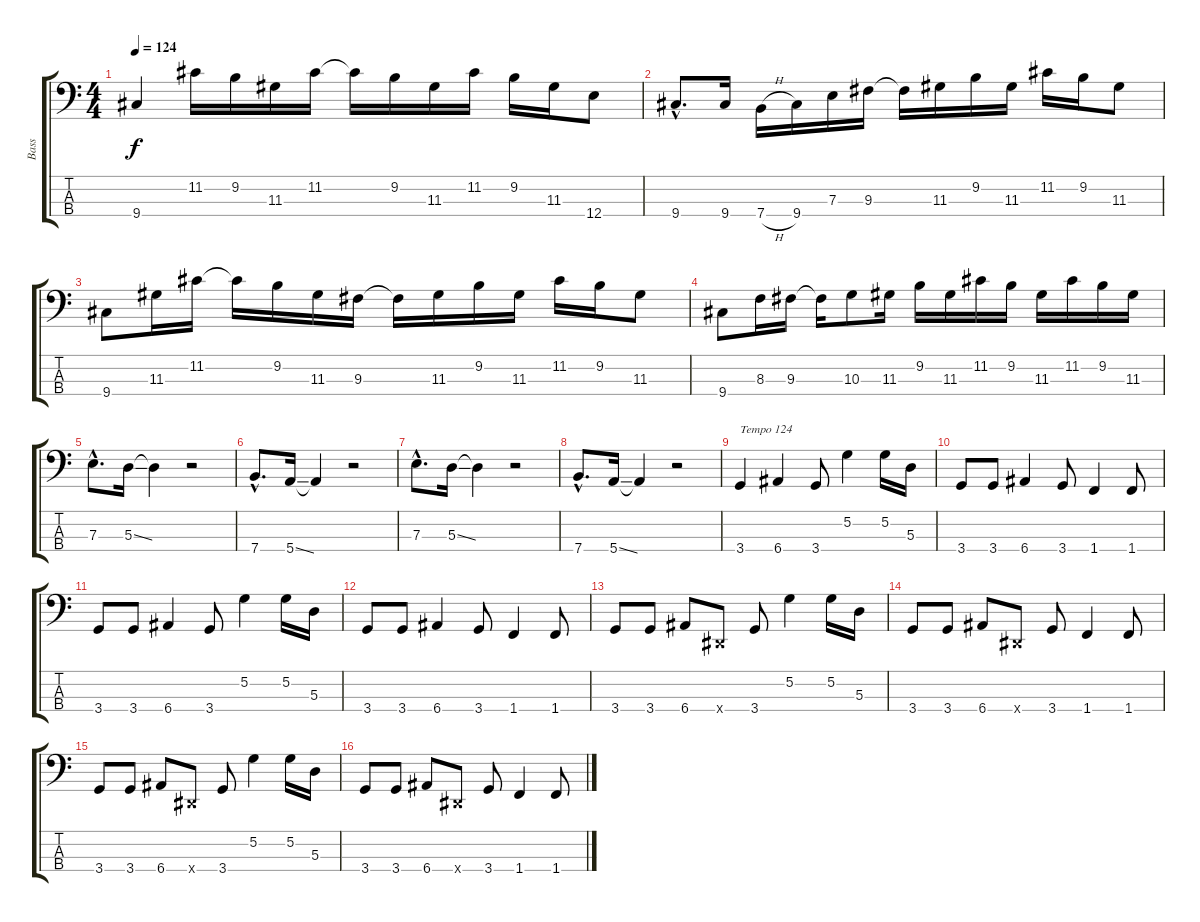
\track ("Bass" "Bass") {instrument electricbassfinger}
\staff {score tabs}
\tuning (G2 D2 A1 E1) {hide}
\ts (4 4)
\tempo 124
\clef f4
\ks c
9.4.4{dy f} 11.2.16 9.2.16 11.3.16 11.2.16 11.2{t}.16 9.2.16 11.3.16 11.2.16 9.2.16 11.3.16 12.4.8 |
9.4{hac}.8{d} 9.4.16 7.4{h}.16 9.4.16 7.3.16 9.3.16 9.3{t}.16 11.3.16 9.2.16 11.3.16 11.2.16 9.2.16 11.3.8 |
9.4.8 11.3.16 11.2.16 11.2{t}.16 9.2.16 11.3.16 9.3.16 9.3{t}.16 11.3.16 9.2.16 11.3.16 11.2.16 9.2.16 11.3.8 |
9.4.8 8.3.16 9.3.16 9.3{t}.16 10.3.8 11.3.16 9.2.16 11.3.16 11.2.16 9.2.16 11.3.16 11.2.16 9.2.16 11.3.16 |
7.3{hac}.8{d} 5.3{ss}.16 5.3{t}.4 r.2 |
7.4{hac}.8{d} 5.4{ss}.16 5.4{t}.4 r.2 |
7.3{hac}.8{d} 5.3{ss}.16 5.3{t}.4 r.2 |
7.4{hac}.8{d} 5.4{ss}.16 5.4{t}.4 r.2 |
3.4.4{txt "Tempo 124"} 6.4.4 3.4.8 5.2.4 5.2.16 5.3.16 |
3.4.8 3.4.8 6.4.4 3.4.8 1.4.4 1.4.8 |
3.4.8 3.4.8 6.4.4 3.4.8 5.2.4 5.2.16 5.3.16 |
3.4.8 3.4.8 6.4.4 3.4.8 1.4.4 1.4.8 |
3.4.8 3.4.8 6.4.8 -1.4{x}.8 3.4.8 5.2.4 5.2.16 5.3.16 |
3.4.8 3.4.8 6.4.8 -1.4{x}.8 3.4.8 1.4.4 1.4.8 |
3.4.8 3.4.8 6.4.8 -1.4{x}.8 3.4.8 5.2.4 5.2.16 5.3.16 |
3.4.8 3.4.8 6.4.8 -1.4{x}.8 3.4.8 1.4.4 1.4.8
